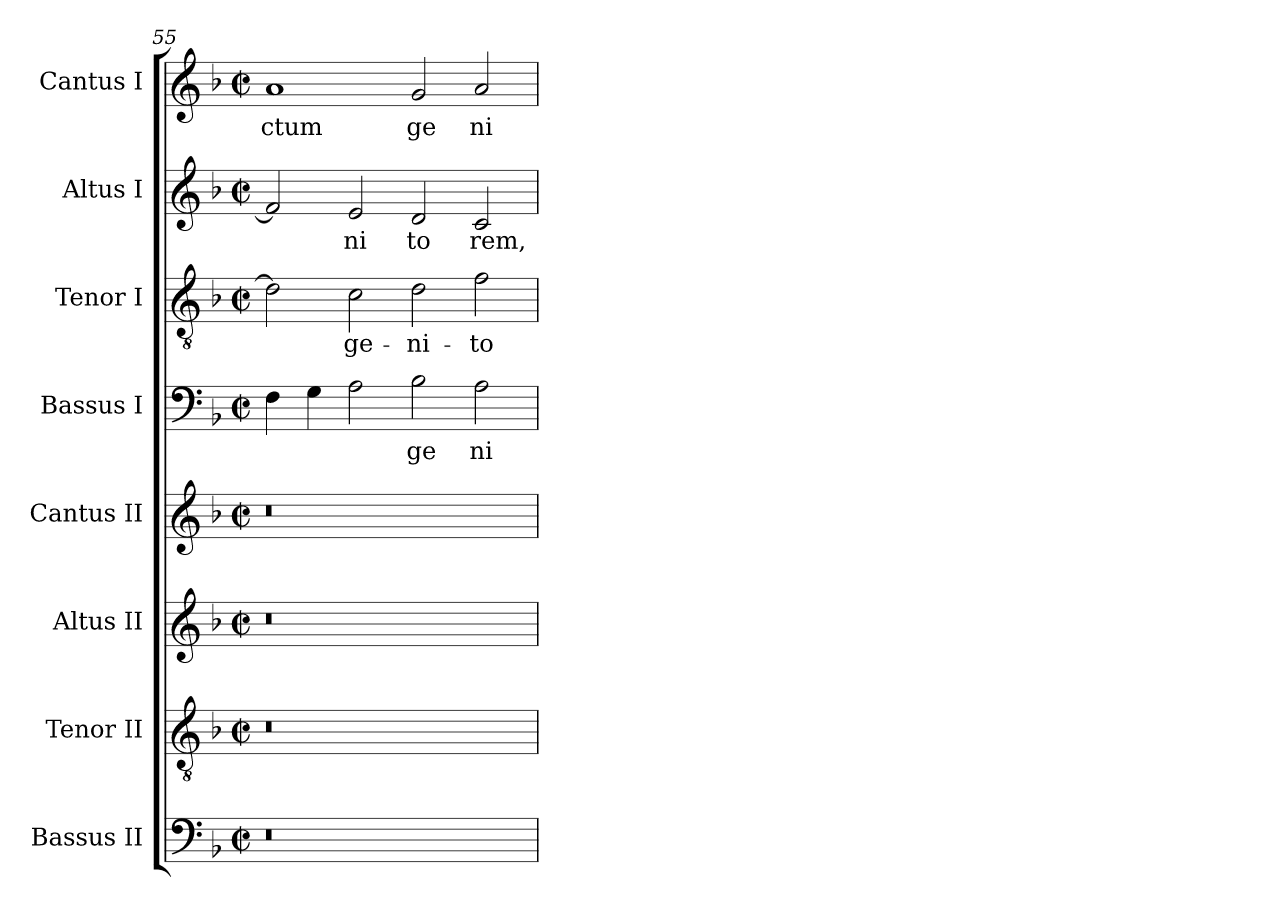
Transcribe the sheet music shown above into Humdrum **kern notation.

**kern	**kern	**kern	**kern	**kern	**text	**kern	**text	**kern	**text	**kern	**text
*part8	*part7	*part6	*part5	*part4	*part4	*part3	*part3	*part2	*part2	*part1	*part1
*staff8	*staff7	*staff6	*staff5	*staff4	*staff4	*staff3	*staff3	*staff2	*staff2	*staff1	*staff1
*I"Bassus II	*I"Tenor II	*I"Altus II	*I"Cantus II	*I"Bassus I	*	*I"Tenor I	*	*I"Altus I	*	*I"Cantus I	*
*clefF4	*clefGv2	*clefG2	*clefG2	*clefF4	*	*clefGv2	*	*clefG2	*	*clefG2	*
*k[b-]	*k[b-]	*k[b-]	*k[b-]	*k[b-]	*	*k[b-]	*	*k[b-]	*	*k[b-]	*
*F:	*F:	*F:	*F:	*F:	*	*F:	*	*F:	*	*F:	*
*M2/2	*M2/2	*M2/2	*M2/2	*M2/2	*	*M2/2	*	*M2/2	*	*M2/2	*
*met(c|)	*met(c|)	*met(c|)	*met(c|)	*met(c|)	*	*met(c|)	*	*met(c|)	*	*met(c|)	*
=55	=55	=55	=55	=55	=55	=55	=55	=55	=55	=55	=55
!	!	!	!	!	!	!	!	!	!	!	!LO:LY:b:cj
0r	0r	0r	0r	4F\	.	2d\]	.	2f/]	.	1a	ctum
.	.	.	.	4G\	.	.	.	.	.	.	.
!	!	!	!	!	!	!	!LO:LY:b:cj	!	!LO:LY:b:cj	!	!
.	.	.	.	2A\	.	2c\	ge-	2e/	ni	.	.
!	!	!	!	!	!LO:LY:b:cj	!	!LO:LY:b:cj	!	!LO:LY:b:cj	!	!LO:LY:b:cj
.	.	.	.	2B-\	ge	2d\	-ni-	2d/	to	2g/	ge
!	!	!	!	!	!LO:LY:b:cj	!	!LO:LY:b:cj	!	!LO:LY:b:cj	!	!LO:LY:b:cj
.	.	.	.	2A\	ni	2f\	-to-	2c/	rem,	2a/	ni
=	=	=	=	=	=	=	=	=	=	=	=
*-	*-	*-	*-	*-	*-	*-	*-	*-	*-	*-	*-
